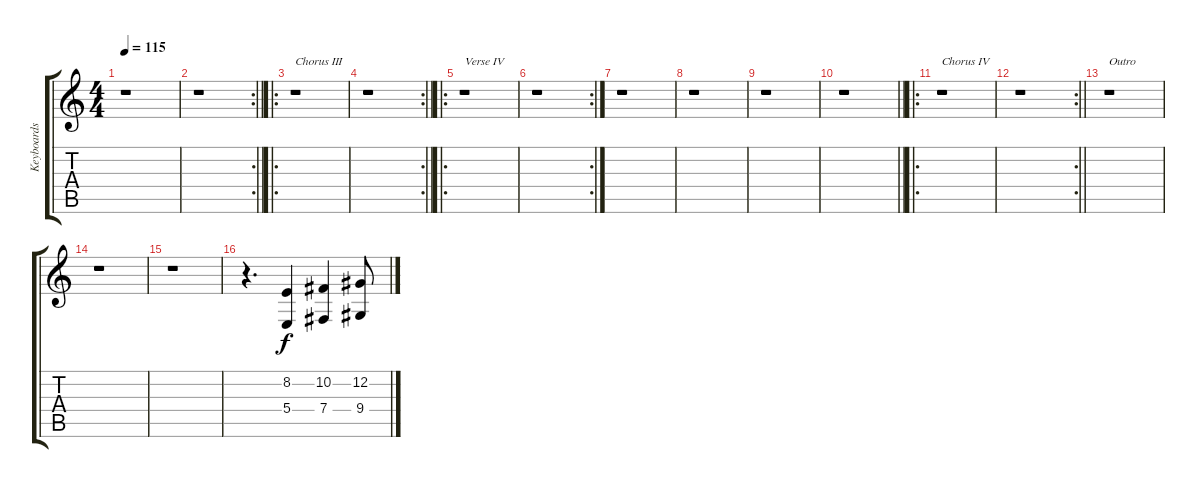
\track ("Keyboards" "Keyboards") {instrument pad3polysynth}
\staff {score tabs}
\tuning (Db4 Ab3 E3 B2 Gb2 Db2) {hide}
\ts (4 4)
\tempo 115
\clef g2
\ks c
r.1{dy f} |
\rc 2
\barLineRight lightlight
r.1 |
\ro
r.1{txt "Chorus III"} |
\rc 2
\barLineRight lightlight
r.1 |
\ro
r.1{txt "Verse IV"} |
\rc 2
r.1 |
r.1 |
r.1 |
r.1 |
\barLineRight lightlight
r.1 |
\ro
r.1{txt "Chorus IV"} |
\rc 2
\barLineRight lightlight
r.1 |
r.1{txt "Outro"} |
r.1 |
r.1 |
r.4{d instrument pad3polysynth} (8.2 5.4).4 (10.2 7.4).4 (12.2 9.4).8
